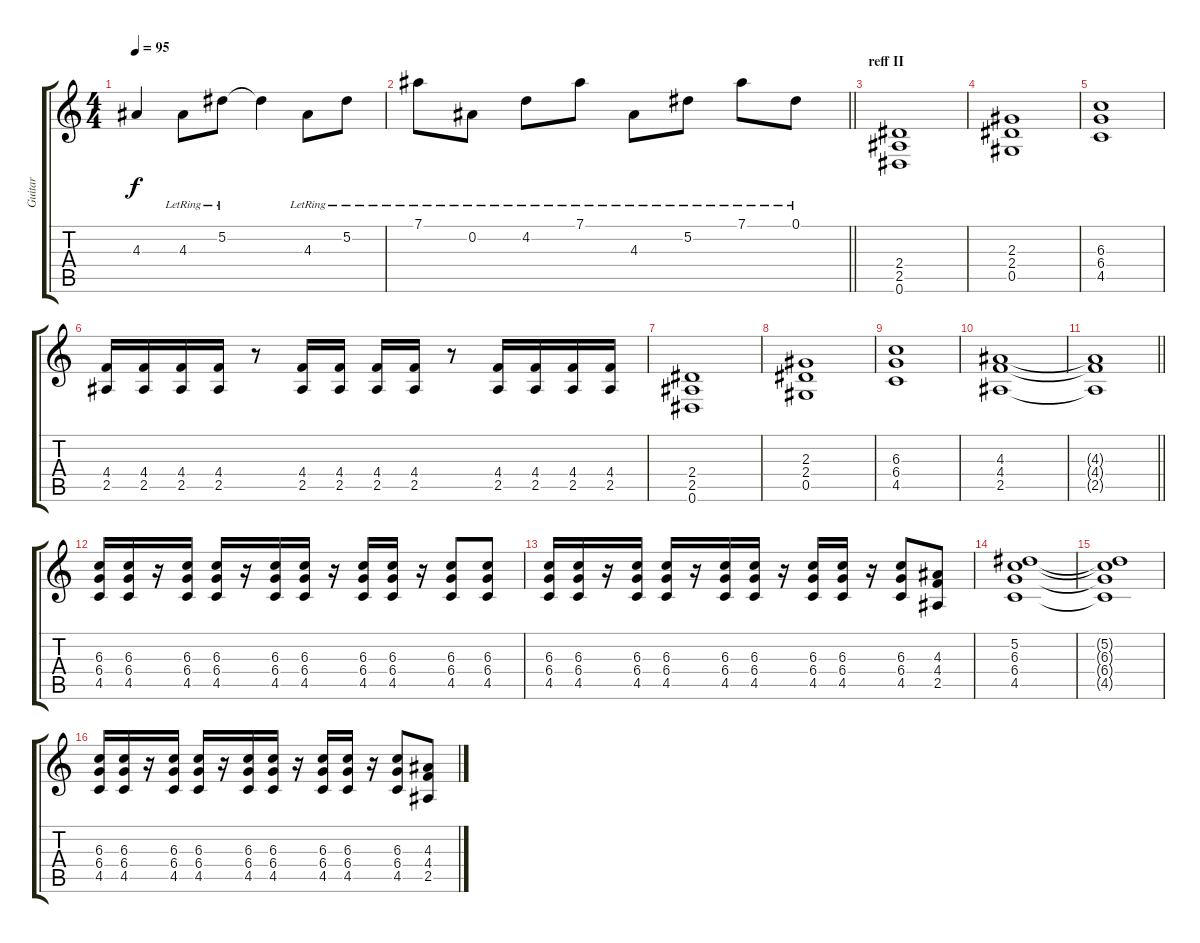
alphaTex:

\track ("Guitar" "Guitar") {instrument acousticguitarsteel}
\staff {score tabs}
\tuning (Eb4 Bb3 Gb3 Db3 Ab2 Eb2) {hide}
\ts (4 4)
\tempo 95
\clef g2
\ks c
4.3{t}.4{dy f} 4.3{lr}.8 5.2{lr}.8 5.2{t}.4 4.3{lr}.8 5.2{lr}.8 |
\barLineRight lightlight
7.1{lr}.8 0.2{lr}.8 4.2{lr}.8 7.1{lr}.8 4.3{lr}.8 5.2{lr}.8 7.1{lr}.8 0.1{lr}.8 |
\section ("" "reff II")
(2.4 2.5 0.6).1{volume 8 instrument distortionguitar} |
(2.3 2.4 0.5).1 |
(6.3 6.4 4.5).1 |
(4.4 2.5).16 (4.4 2.5).16 (4.4 2.5).16 (4.4 2.5).16 r.8 (4.4 2.5).16 (4.4 2.5).16 (4.4 2.5).16 (4.4 2.5).16 r.8 (4.4 2.5).16 (4.4 2.5).16 (4.4 2.5).16 (4.4 2.5).16 |
(2.4 2.5 0.6).1 |
(2.3 2.4 0.5).1 |
(6.3 6.4 4.5).1 |
(4.3 4.4 2.5).1 |
\barLineRight lightlight
(4.3{t} 4.4{t} 2.5{t}).1 |
\section ("" "")
(6.3 6.4 4.5).16{volume 13 balance 8} (6.3 6.4 4.5).16 r.16 (6.3 6.4 4.5).16 (6.3 6.4 4.5).16 r.16 (6.3 6.4 4.5).16 (6.3 6.4 4.5).16 r.16 (6.3 6.4 4.5).16 (6.3 6.4 4.5).16 r.16 (6.3 6.4 4.5).8 (6.3 6.4 4.5).8 |
(6.3 6.4 4.5).16 (6.3 6.4 4.5).16 r.16 (6.3 6.4 4.5).16 (6.3 6.4 4.5).16 r.16 (6.3 6.4 4.5).16 (6.3 6.4 4.5).16 r.16 (6.3 6.4 4.5).16 (6.3 6.4 4.5).16 r.16 (6.3 6.4 4.5).8 (4.3 4.4 2.5).8 |
(5.2 6.3 6.4 4.5).1 |
(5.2{t} 6.3{t} 6.4{t} 4.5{t}).1 |
(6.3 6.4 4.5).16 (6.3 6.4 4.5).16 r.16 (6.3 6.4 4.5).16 (6.3 6.4 4.5).16 r.16 (6.3 6.4 4.5).16 (6.3 6.4 4.5).16 r.16 (6.3 6.4 4.5).16 (6.3 6.4 4.5).16 r.16 (6.3 6.4 4.5).8 (4.3 4.4 2.5).8
